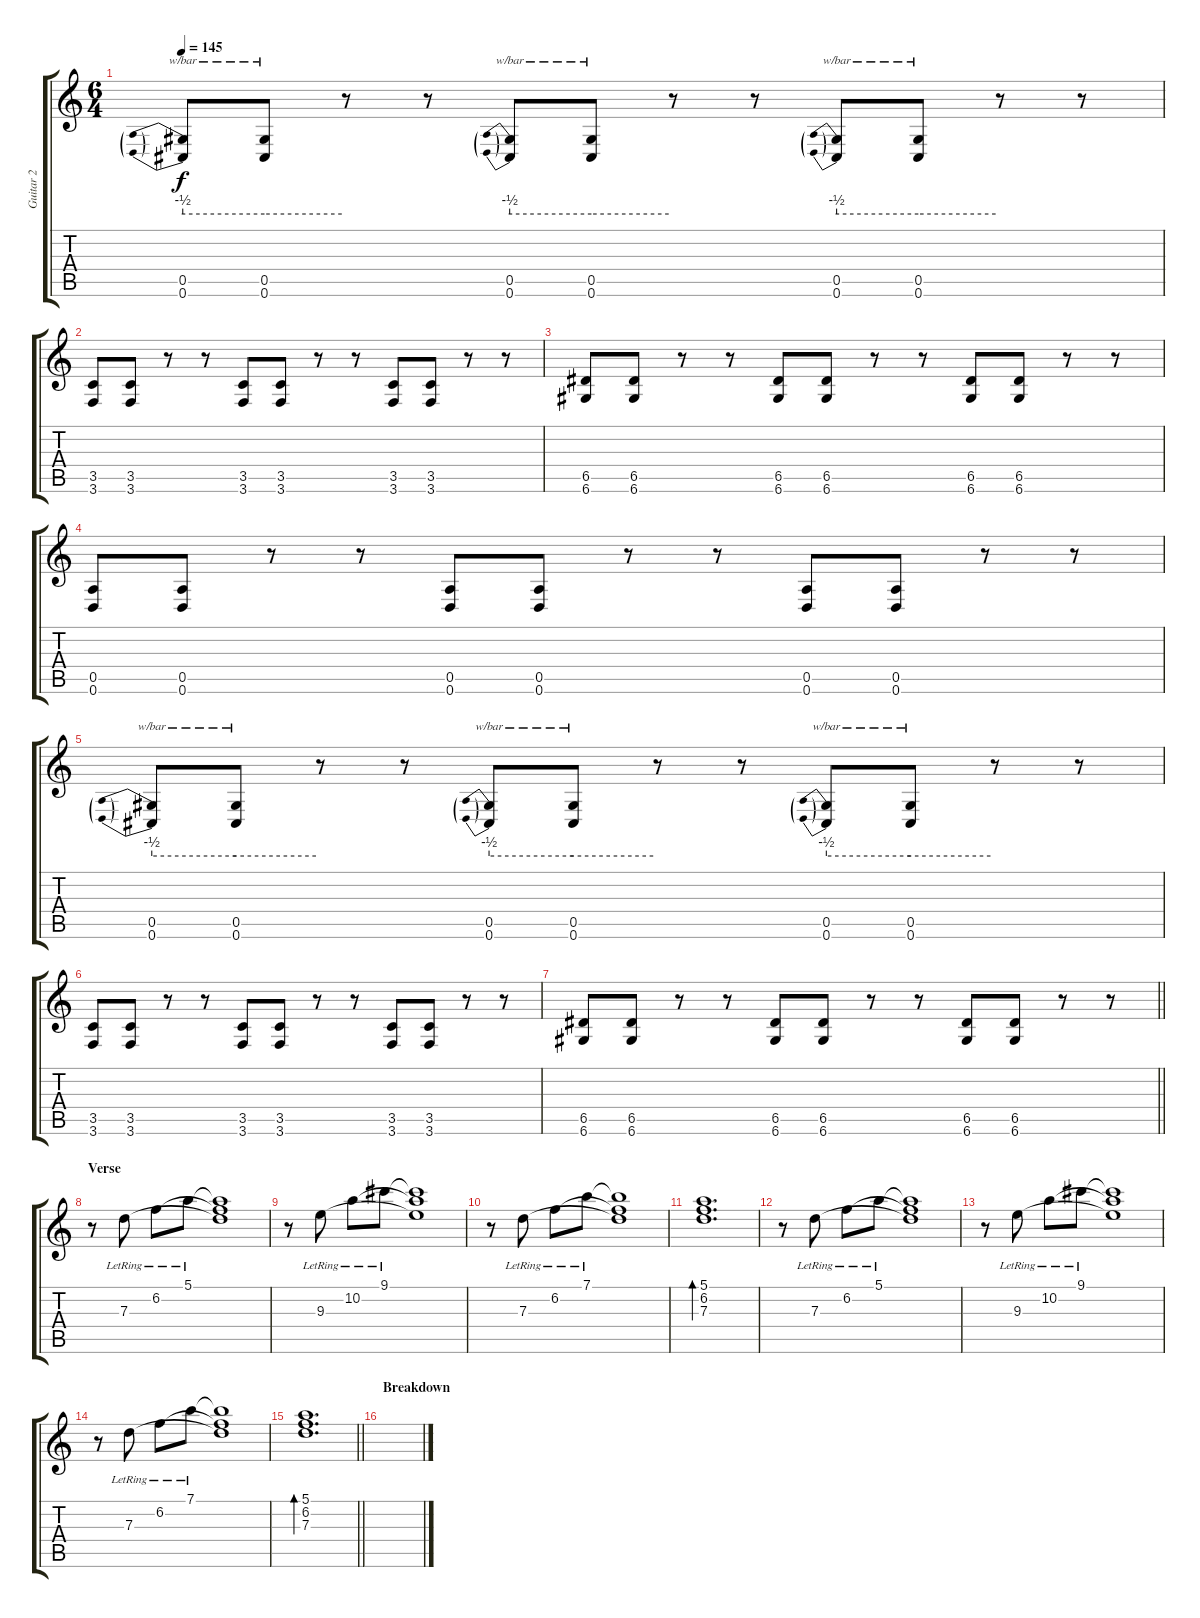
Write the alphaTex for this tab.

\track ("Guitar 2" "Guitar 2") {instrument distortionguitar}
\staff {score tabs}
\tuning (E4 B3 G3 D3 A2 D2) {hide}
\ts (6 4)
\tempo 145
\clef g2
\ks c
(0.5 0.6).8{tbe (predive default 0 -2 60 -2) dy f} (0.5 0.6).8{tbe (hold default 0 -2 60 -2)} r.8 r.8 (0.5 0.6).8{tbe (predive default 0 -2 60 -2)} (0.5 0.6).8{tbe (hold default 0 -2 60 -2)} r.8 r.8 (0.5 0.6).8{tbe (predive default 0 -2 60 -2)} (0.5 0.6).8{tbe (hold default 0 -2 60 -2)} r.8 r.8 |
(3.5 3.6).8 (3.5 3.6).8 r.8 r.8 (3.5 3.6).8 (3.5 3.6).8 r.8 r.8 (3.5 3.6).8 (3.5 3.6).8 r.8 r.8 |
(6.5 6.6).8 (6.5 6.6).8 r.8 r.8 (6.5 6.6).8 (6.5 6.6).8 r.8 r.8 (6.5 6.6).8 (6.5 6.6).8 r.8 r.8 |
(0.5 0.6).8 (0.5 0.6).8 r.8 r.8 (0.5 0.6).8 (0.5 0.6).8 r.8 r.8 (0.5 0.6).8 (0.5 0.6).8 r.8 r.8 |
(0.5 0.6).8{tbe (predive default 0 -2 60 -2)} (0.5 0.6).8{tbe (hold default 0 -2 60 -2)} r.8 r.8 (0.5 0.6).8{tbe (predive default 0 -2 60 -2)} (0.5 0.6).8{tbe (hold default 0 -2 60 -2)} r.8 r.8 (0.5 0.6).8{tbe (predive default 0 -2 60 -2)} (0.5 0.6).8{tbe (hold default 0 -2 60 -2)} r.8 r.8 |
(3.5 3.6).8 (3.5 3.6).8 r.8 r.8 (3.5 3.6).8 (3.5 3.6).8 r.8 r.8 (3.5 3.6).8 (3.5 3.6).8 r.8 r.8 |
\barLineRight lightlight
(6.5 6.6).8 (6.5 6.6).8 r.8 r.8 (6.5 6.6).8 (6.5 6.6).8 r.8 r.8 (6.5 6.6).8 (6.5 6.6).8 r.8 r.8 |
\section ("" "Verse")
r.8{instrument electricguitarclean} 7.3{lr}.8 6.2{lr}.8 5.1{lr}.8 (5.1{t} 6.2{t} 7.3{t}).1 |
r.8 9.3{lr}.8 10.2{lr}.8 9.1{lr}.8 (9.1{t} 10.2{t} 9.3{t}).1 |
r.8 7.3{lr}.8 6.2{lr}.8 7.1{lr}.8 (7.1{t} 6.2{t} 7.3{t}).1 |
(5.1 6.2 7.3).1{d bd 240} |
r.8 7.3{lr}.8 6.2{lr}.8 5.1{lr}.8 (5.1{t} 6.2{t} 7.3{t}).1 |
r.8 9.3{lr}.8 10.2{lr}.8 9.1{lr}.8 (9.1{t} 10.2{t} 9.3{t}).1 |
r.8 7.3{lr}.8 6.2{lr}.8 7.1{lr}.8 (7.1{t} 6.2{t} 7.3{t}).1 |
\barLineRight lightlight
(5.1 6.2 7.3).1{d bd 240} |
\section ("" "Breakdown")
